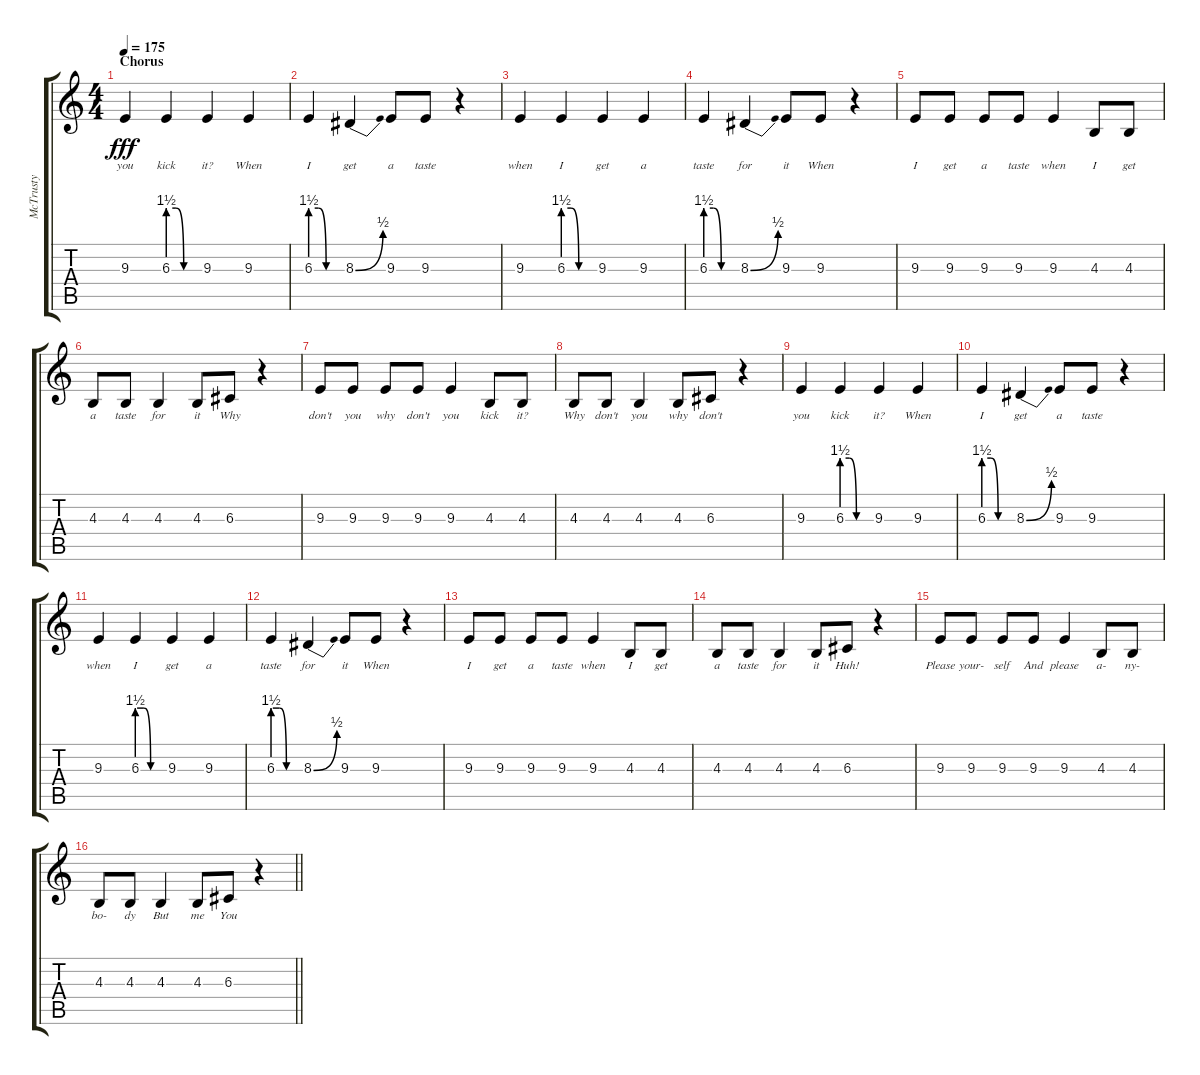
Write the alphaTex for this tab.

\track ("McTrusty" "McTrusty") {instrument harmonica}
\staff {score tabs}
\tuning (E4 B3 G3 D3 A2 D2) {hide}
\ts (4 4)
\section ("" "Chorus")
\tempo 175
\clef g2
\ks c
9.3.4{lyrics (0 "you") lyrics (1 "") lyrics (2 "") lyrics (3 "") lyrics (4 "") dy fff} 6.3{be (custom 0 6 15 6 30 0 60 0)}.4{lyrics (0 "kick") lyrics (1 "") lyrics (2 "") lyrics (3 "") lyrics (4 "")} 9.3.4{lyrics (0 "it?") lyrics (1 "") lyrics (2 "") lyrics (3 "") lyrics (4 "")} 9.3.4{lyrics (0 "When") lyrics (1 "") lyrics (2 "") lyrics (3 "") lyrics (4 "")} |
6.3{be (custom 0 6 15 6 30 0 60 0)}.4{lyrics (0 "I") lyrics (1 "") lyrics (2 "") lyrics (3 "") lyrics (4 "")} 8.3{be (bend 0 0 60 2)}.4{lyrics (0 "get") lyrics (1 "") lyrics (2 "") lyrics (3 "") lyrics (4 "")} 9.3.8{lyrics (0 "a") lyrics (1 "") lyrics (2 "") lyrics (3 "") lyrics (4 "")} 9.3.8{lyrics (0 "taste") lyrics (1 "") lyrics (2 "") lyrics (3 "") lyrics (4 "")} r.4 |
9.3.4{lyrics (0 "when") lyrics (1 "") lyrics (2 "") lyrics (3 "") lyrics (4 "")} 6.3{be (custom 0 6 15 6 30 0 60 0)}.4{lyrics (0 "I") lyrics (1 "") lyrics (2 "") lyrics (3 "") lyrics (4 "")} 9.3.4{lyrics (0 "get") lyrics (1 "") lyrics (2 "") lyrics (3 "") lyrics (4 "")} 9.3.4{lyrics (0 "a") lyrics (1 "") lyrics (2 "") lyrics (3 "") lyrics (4 "")} |
6.3{be (custom 0 6 15 6 30 0 60 0)}.4{lyrics (0 "taste") lyrics (1 "") lyrics (2 "") lyrics (3 "") lyrics (4 "")} 8.3{be (bend 0 0 60 2)}.4{lyrics (0 "for") lyrics (1 "") lyrics (2 "") lyrics (3 "") lyrics (4 "")} 9.3.8{lyrics (0 "it") lyrics (1 "") lyrics (2 "") lyrics (3 "") lyrics (4 "")} 9.3.8{lyrics (0 "When") lyrics (1 "") lyrics (2 "") lyrics (3 "") lyrics (4 "")} r.4 |
9.3.8{lyrics (0 "I") lyrics (1 "") lyrics (2 "") lyrics (3 "") lyrics (4 "")} 9.3.8{lyrics (0 "get") lyrics (1 "") lyrics (2 "") lyrics (3 "") lyrics (4 "")} 9.3.8{lyrics (0 "a") lyrics (1 "") lyrics (2 "") lyrics (3 "") lyrics (4 "")} 9.3.8{lyrics (0 "taste") lyrics (1 "") lyrics (2 "") lyrics (3 "") lyrics (4 "")} 9.3.4{lyrics (0 "when") lyrics (1 "") lyrics (2 "") lyrics (3 "") lyrics (4 "")} 4.3.8{lyrics (0 "I") lyrics (1 "") lyrics (2 "") lyrics (3 "") lyrics (4 "")} 4.3.8{lyrics (0 "get") lyrics (1 "") lyrics (2 "") lyrics (3 "") lyrics (4 "")} |
4.3.8{lyrics (0 "a") lyrics (1 "") lyrics (2 "") lyrics (3 "") lyrics (4 "")} 4.3.8{lyrics (0 "taste") lyrics (1 "") lyrics (2 "") lyrics (3 "") lyrics (4 "")} 4.3.4{lyrics (0 "for") lyrics (1 "") lyrics (2 "") lyrics (3 "") lyrics (4 "")} 4.3.8{lyrics (0 "it") lyrics (1 "") lyrics (2 "") lyrics (3 "") lyrics (4 "")} 6.3.8{lyrics (0 "Why") lyrics (1 "") lyrics (2 "") lyrics (3 "") lyrics (4 "")} r.4 |
9.3.8{lyrics (0 "don't") lyrics (1 "") lyrics (2 "") lyrics (3 "") lyrics (4 "")} 9.3.8{lyrics (0 "you") lyrics (1 "") lyrics (2 "") lyrics (3 "") lyrics (4 "")} 9.3.8{lyrics (0 "why") lyrics (1 "") lyrics (2 "") lyrics (3 "") lyrics (4 "")} 9.3.8{lyrics (0 "don't") lyrics (1 "") lyrics (2 "") lyrics (3 "") lyrics (4 "")} 9.3.4{lyrics (0 "you") lyrics (1 "") lyrics (2 "") lyrics (3 "") lyrics (4 "")} 4.3.8{lyrics (0 "kick") lyrics (1 "") lyrics (2 "") lyrics (3 "") lyrics (4 "")} 4.3.8{lyrics (0 "it?") lyrics (1 "") lyrics (2 "") lyrics (3 "") lyrics (4 "")} |
4.3.8{lyrics (0 "Why") lyrics (1 "") lyrics (2 "") lyrics (3 "") lyrics (4 "")} 4.3.8{lyrics (0 "don't") lyrics (1 "") lyrics (2 "") lyrics (3 "") lyrics (4 "")} 4.3.4{lyrics (0 "you") lyrics (1 "") lyrics (2 "") lyrics (3 "") lyrics (4 "")} 4.3.8{lyrics (0 "why") lyrics (1 "") lyrics (2 "") lyrics (3 "") lyrics (4 "")} 6.3.8{lyrics (0 "don't") lyrics (1 "") lyrics (2 "") lyrics (3 "") lyrics (4 "")} r.4 |
9.3.4{lyrics (0 "you") lyrics (1 "") lyrics (2 "") lyrics (3 "") lyrics (4 "")} 6.3{be (custom 0 6 15 6 30 0 60 0)}.4{lyrics (0 "kick") lyrics (1 "") lyrics (2 "") lyrics (3 "") lyrics (4 "")} 9.3.4{lyrics (0 "it?") lyrics (1 "") lyrics (2 "") lyrics (3 "") lyrics (4 "")} 9.3.4{lyrics (0 "When") lyrics (1 "") lyrics (2 "") lyrics (3 "") lyrics (4 "")} |
6.3{be (custom 0 6 15 6 30 0 60 0)}.4{lyrics (0 "I") lyrics (1 "") lyrics (2 "") lyrics (3 "") lyrics (4 "")} 8.3{be (bend 0 0 60 2)}.4{lyrics (0 "get") lyrics (1 "") lyrics (2 "") lyrics (3 "") lyrics (4 "")} 9.3.8{lyrics (0 "a") lyrics (1 "") lyrics (2 "") lyrics (3 "") lyrics (4 "")} 9.3.8{lyrics (0 "taste") lyrics (1 "") lyrics (2 "") lyrics (3 "") lyrics (4 "")} r.4 |
9.3.4{lyrics (0 "when") lyrics (1 "") lyrics (2 "") lyrics (3 "") lyrics (4 "")} 6.3{be (custom 0 6 15 6 30 0 60 0)}.4{lyrics (0 "I") lyrics (1 "") lyrics (2 "") lyrics (3 "") lyrics (4 "")} 9.3.4{lyrics (0 "get") lyrics (1 "") lyrics (2 "") lyrics (3 "") lyrics (4 "")} 9.3.4{lyrics (0 "a") lyrics (1 "") lyrics (2 "") lyrics (3 "") lyrics (4 "")} |
6.3{be (custom 0 6 15 6 30 0 60 0)}.4{lyrics (0 "taste") lyrics (1 "") lyrics (2 "") lyrics (3 "") lyrics (4 "")} 8.3{be (bend 0 0 60 2)}.4{lyrics (0 "for") lyrics (1 "") lyrics (2 "") lyrics (3 "") lyrics (4 "")} 9.3.8{lyrics (0 "it") lyrics (1 "") lyrics (2 "") lyrics (3 "") lyrics (4 "")} 9.3.8{lyrics (0 "When") lyrics (1 "") lyrics (2 "") lyrics (3 "") lyrics (4 "")} r.4 |
9.3.8{lyrics (0 "I") lyrics (1 "") lyrics (2 "") lyrics (3 "") lyrics (4 "")} 9.3.8{lyrics (0 "get") lyrics (1 "") lyrics (2 "") lyrics (3 "") lyrics (4 "")} 9.3.8{lyrics (0 "a") lyrics (1 "") lyrics (2 "") lyrics (3 "") lyrics (4 "")} 9.3.8{lyrics (0 "taste") lyrics (1 "") lyrics (2 "") lyrics (3 "") lyrics (4 "")} 9.3.4{lyrics (0 "when") lyrics (1 "") lyrics (2 "") lyrics (3 "") lyrics (4 "")} 4.3.8{lyrics (0 "I") lyrics (1 "") lyrics (2 "") lyrics (3 "") lyrics (4 "")} 4.3.8{lyrics (0 "get") lyrics (1 "") lyrics (2 "") lyrics (3 "") lyrics (4 "")} |
4.3.8{lyrics (0 "a") lyrics (1 "") lyrics (2 "") lyrics (3 "") lyrics (4 "")} 4.3.8{lyrics (0 "taste") lyrics (1 "") lyrics (2 "") lyrics (3 "") lyrics (4 "")} 4.3.4{lyrics (0 "for") lyrics (1 "") lyrics (2 "") lyrics (3 "") lyrics (4 "")} 4.3.8{lyrics (0 "it") lyrics (1 "") lyrics (2 "") lyrics (3 "") lyrics (4 "")} 6.3.8{lyrics (0 "Huh!") lyrics (1 "") lyrics (2 "") lyrics (3 "") lyrics (4 "")} r.4 |
9.3.8{lyrics (0 "Please") lyrics (1 "") lyrics (2 "") lyrics (3 "") lyrics (4 "")} 9.3.8{lyrics (0 "your-") lyrics (1 "") lyrics (2 "") lyrics (3 "") lyrics (4 "")} 9.3.8{lyrics (0 "self") lyrics (1 "") lyrics (2 "") lyrics (3 "") lyrics (4 "")} 9.3.8{lyrics (0 "And") lyrics (1 "") lyrics (2 "") lyrics (3 "") lyrics (4 "")} 9.3.4{lyrics (0 "please") lyrics (1 "") lyrics (2 "") lyrics (3 "") lyrics (4 "")} 4.3.8{lyrics (0 "a-") lyrics (1 "") lyrics (2 "") lyrics (3 "") lyrics (4 "")} 4.3.8{lyrics (0 "ny-") lyrics (1 "") lyrics (2 "") lyrics (3 "") lyrics (4 "")} |
\barLineRight lightlight
4.3.8{lyrics (0 "bo-") lyrics (1 "") lyrics (2 "") lyrics (3 "") lyrics (4 "")} 4.3.8{lyrics (0 "dy") lyrics (1 "") lyrics (2 "") lyrics (3 "") lyrics (4 "")} 4.3.4{lyrics (0 "But") lyrics (1 "") lyrics (2 "") lyrics (3 "") lyrics (4 "")} 4.3.8{lyrics (0 "me") lyrics (1 "") lyrics (2 "") lyrics (3 "") lyrics (4 "")} 6.3.8{lyrics (0 "You") lyrics (1 "") lyrics (2 "") lyrics (3 "") lyrics (4 "")} r.4
